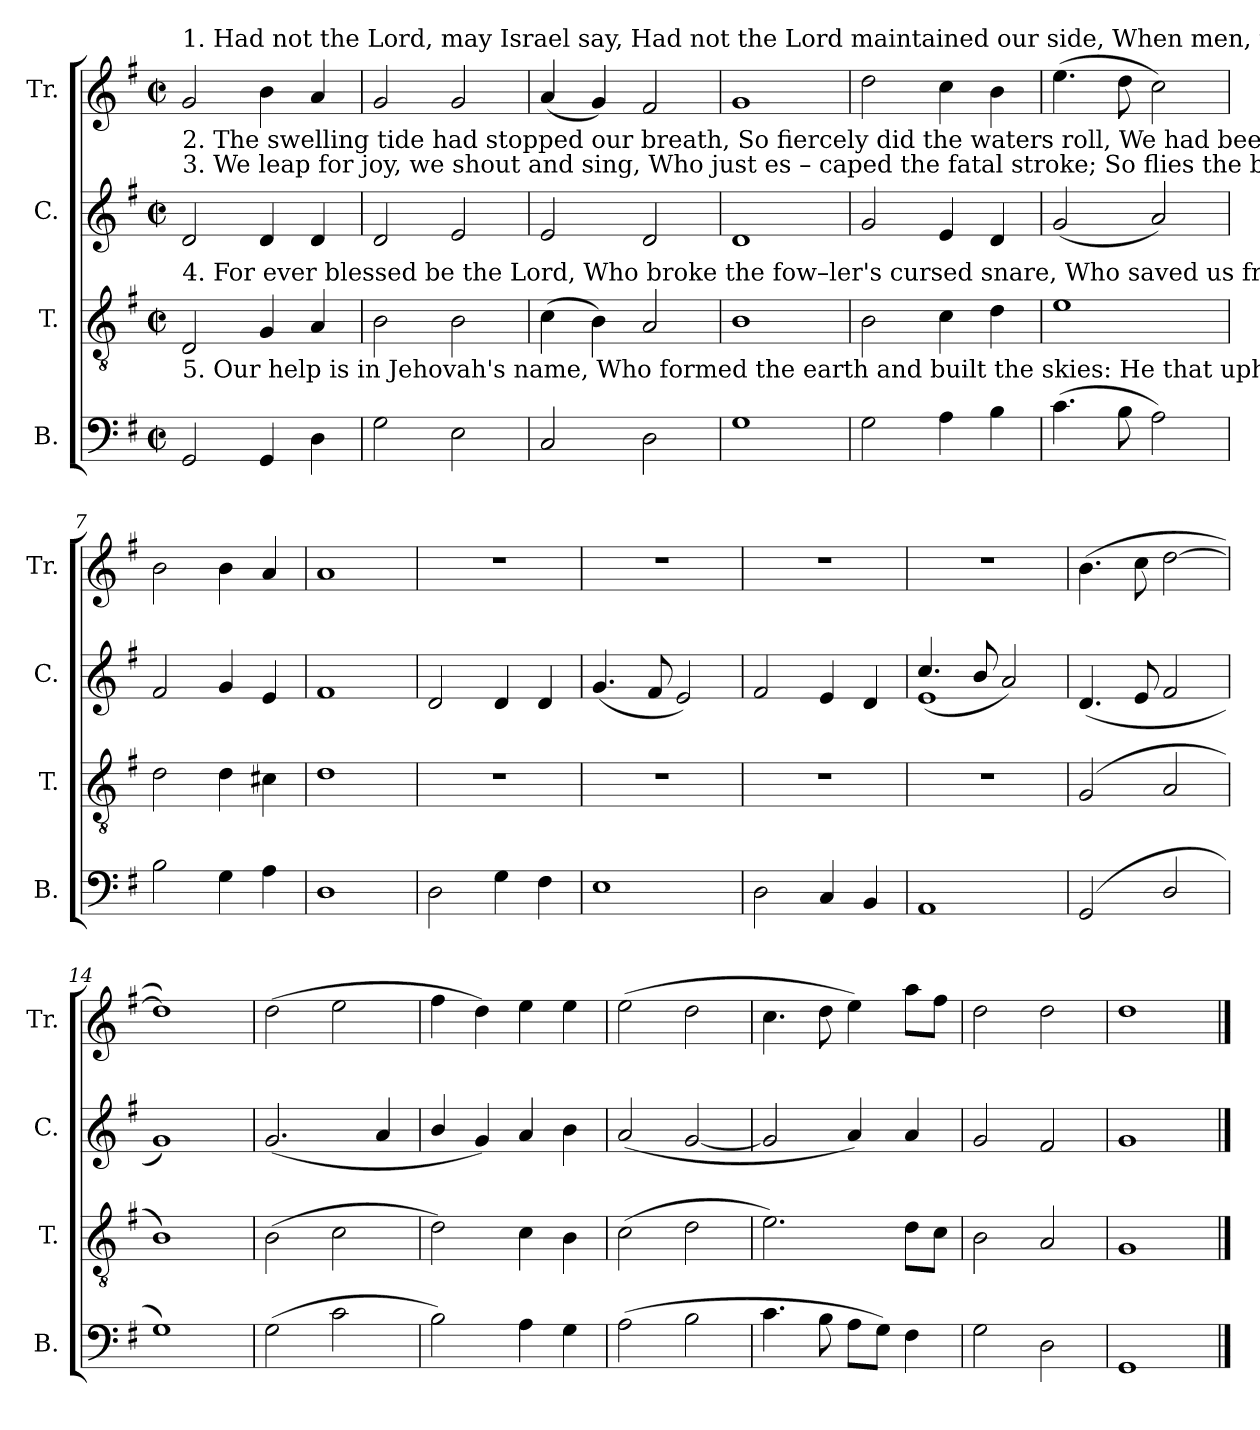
**kern	**kern	**kern	**kern
*part4	*part3	*part2	*part1
*staff4	*staff3	*staff2	*staff1
*I"B.	*I"T.	*I"C.	*I"Tr.
*I'B.	*I'T.	*I'C.	*I'Tr.
*clefF4	*clefGv2	*clefG2	*clefG2
*k[f#]	*k[f#]	*k[f#]	*k[f#]
*M2/2	*M2/2	*M2/2	*M2/2
*met(c|)	*met(c|)	*met(c|)	*met(c|)
*MM120	*MM120	*MM120	*MM120
=1	=1	=1	=1
!	!	!	!LO:TX:a:t=1. Had not the Lord, may Israel say,  Had not the Lord maintained our side,  When men, to make our lives a  prey,             Rose, ________   Rose ______  like the swel          –           ling   of  the tide.
!	!	!	!LO:TX:b:t=2. The swelling tide had stopped our breath, So fiercely did      the  waters   roll,  We had been swallowed deep in death;           Proud, _______  Proud _____   waters  had _________o'erwhelmed our soul.
!	!	!LO:TX:a:t=3. We leap for joy, we shout and sing,  Who just es – caped  the  fatal stroke;  So flies the bird       with cheerful wing,        When, _________  When ____  once the fow           –        ler's  snare is broke.	!
!	!LO:TX:a:t=4. For  ever  blessed be     the Lord,  Who broke the fow–ler's cursed snare, Who saved us from the murdering sword,      And, __________ And ____   made our lives ___________  and  souls his care.	!	!
!	!LO:TX:b:t=5. Our help is in Jehovah's name, Who formed the earth and built the skies&colon; He  that  upholds  that  wondrous  frame     Guards, _______ Guards ___  his  own  church _________ with  watchful  eyes.	!	!
2GG!/	2D!/	2d!/	2g!/
4GG!/	4G!/	4d!/	4b!\
4D!\	4A!/	4d!/	4a!/
=2	=2	=2	=2
2G!\	2B!\	2d!/	2g!/
2E!\	2B!\	2e!/	2g!/
=3	=3	=3	=3
2C!/	(4c!\	2e!/	(4a!/
.	4B!\)	.	4g!/)
2D!\	2A!/	2d!/	2f#!/
=4	=4	=4	=4
1G!	1B!	1d!	1g!
=5	=5	=5	=5
2G!\	2B!\	2g!/	2dd!\
4A!\	4c!\	4e!/	4cc!\
4B!\	4d!\	4d!/	4b!\
=6	=6	=6	=6
(4.c!\	1e!	(2g!/	(4.ee!\
8B!\	.	.	8dd!\
2A!\)	.	2a!/)	2cc!\)
=7	=7	=7	=7
2B!\	2d!\	2f#!/	2b!\
4G!\	4d!\	4g!/	4b!\
4A!\	4c#X!\	4e!/	4a!/
=8	=8	=8	=8
1D!	1d!	1f#!	1a!
=9	=9	=9	=9
2D!\	1r	2d!/	1r
4G!\	.	4d!/	.
4F#!\	.	4d!/	.
=10	=10	=10	=10
1E!	1r	(4.g!/	1r
.	.	8f#!/	.
.	.	2e!/)	.
=11	=11	=11	=11
2D!\	1r	2f#!/	1r
4C!/	.	4e!/	.
4BB!/	.	4d!/	.
=12	=12	=12	=12
*	*	*^	*
1AA!	1r	1e!	(4.cc!/	1r
.	.	.	8b!/	.
.	.	.	2a!/)	.
*	*	*v	*v	*
=13	=13	=13	=13
(2GG!/	(2G!/	(4.d!/	(4.b!\
.	.	8e!/	8cc!\
2D!/	2A!/	2f#!/	[2dd!\
=14	=14	=14	=14
1G!)	1B!)	1g!)	1dd!])
=15	=15	=15	=15
(2G!\	(2B!\	(2.g!/	(2dd!\
2c!\	2c!\	.	2ee!\
.	.	4a!/	.
=16	=16	=16	=16
2B!\)	2d!\)	4b!/	4ff#!\
.	.	4g!/)	4dd!\)
4A!\	4c!\	4a!/	4ee!\
4G!\	4B!\	4b!\	4ee!\
=17	=17	=17	=17
(2A!\	(2c!\	(2a!/	(2ee!\
2B!\	2d!\	[2g!/	2dd!\
=18	=18	=18	=18
4.c!\	2.e!\)	2g!/]	4.cc!\
8B!\	.	.	8dd!\
8A!\L	.	4a!/)	4ee!\)
8G!\J)	.	.	.
4F#!\	8d!\L	4a!/	8aa!\L
.	8c!\J	.	8ff#!\J
=19	=19	=19	=19
2G!\	2B!\	2g!/	2dd!\
2D!\	2A!/	2f#!/	2dd!\
=20	=20	=20	=20
1GG!	1G!	1g!	1dd!
==	==	==	==
*-	*-	*-	*-
